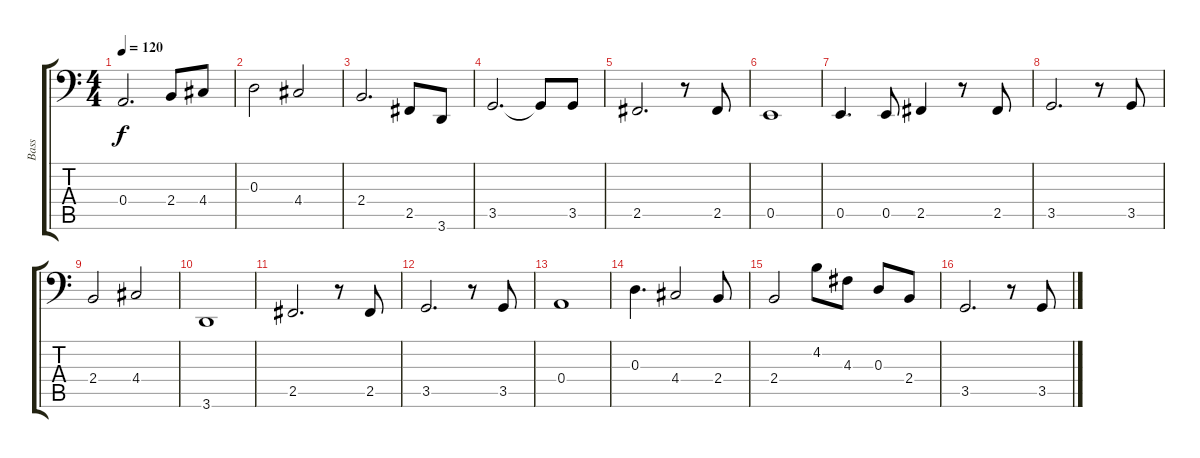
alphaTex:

\track ("Bass" "Bass") {instrument synthbass2}
\staff {score tabs}
\tuning (C3 G2 D2 A1 E1 B0) {hide}
\ts (4 4)
\tempo 120
\clef f4
\ks c
0.4.2{d dy f} 2.4.8 4.4.8 |
0.3.2 4.4.2 |
2.4.2{d} 2.5.8 3.6.8 |
3.5.2{d} 3.5{t}.8 3.5.8 |
2.5.2{d} r.8 2.5.8 |
0.5.1 |
0.5.4{d} 0.5.8 2.5.4 r.8 2.5.8 |
3.5.2{d} r.8 3.5.8 |
2.4.2 4.4.2 |
3.6.1 |
2.5.2{d} r.8 2.5.8 |
3.5.2{d} r.8 3.5.8 |
0.4.1 |
0.3.4{d} 4.4.2 2.4.8 |
2.4.2 4.2.8 4.3.8 0.3.8 2.4.8 |
3.5.2{d} r.8 3.5.8
